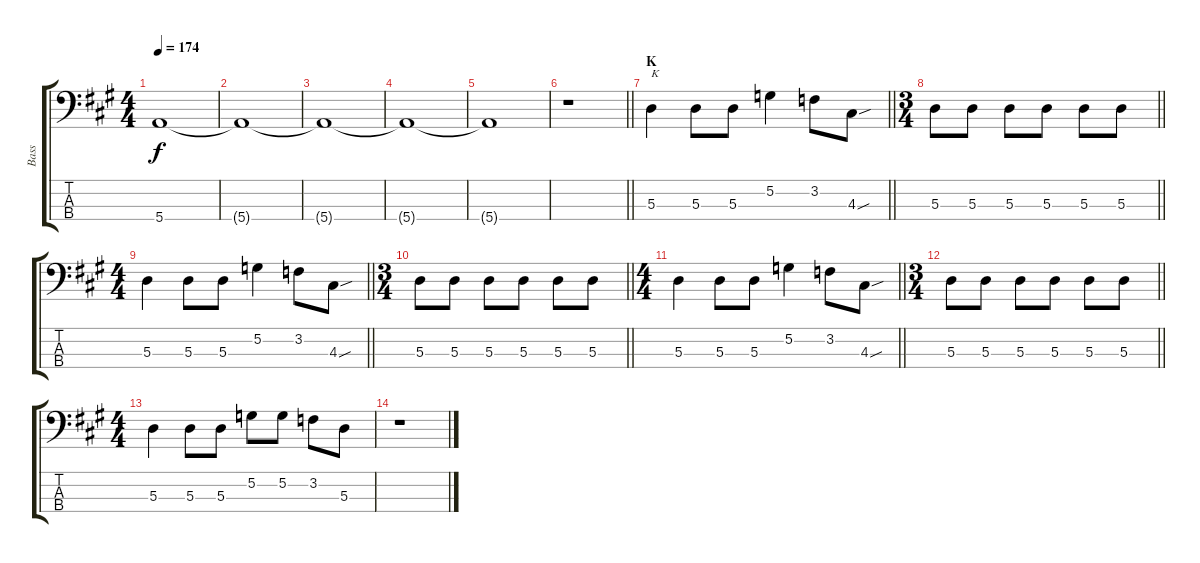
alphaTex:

\track ("Bass" "Bass") {instrument electricbasspick}
\staff {score tabs}
\tuning (G2 D2 A1 E1) {hide}
\ts (4 4)
\tempo 174
\clef f4
\ks a
5.4.1{dy f} |
5.4{t}.1 |
5.4{t}.1 |
5.4{t}.1 |
5.4{t}.1 |
\barLineRight lightlight
r.1 |
\section ("" "K")
\barLineRight lightlight
5.3.4{txt "K"} 5.3.8 5.3.8 5.2.4 3.2.8 4.3{sou}.8 |
\ts (3 4)
\barLineRight lightlight
5.3.8 5.3.8 5.3.8 5.3.8 5.3.8 5.3.8 |
\ts (4 4)
\barLineRight lightlight
5.3.4 5.3.8 5.3.8 5.2.4 3.2.8 4.3{sou}.8 |
\ts (3 4)
\barLineRight lightlight
5.3.8 5.3.8 5.3.8 5.3.8 5.3.8 5.3.8 |
\ts (4 4)
\barLineRight lightlight
5.3.4 5.3.8 5.3.8 5.2.4 3.2.8 4.3{sou}.8 |
\ts (3 4)
\barLineRight lightlight
5.3.8 5.3.8 5.3.8 5.3.8 5.3.8 5.3.8 |
\ts (4 4)
5.3.4 5.3.8 5.3.8 5.2.8 5.2.8 3.2.8 5.3.8 |
r.1
